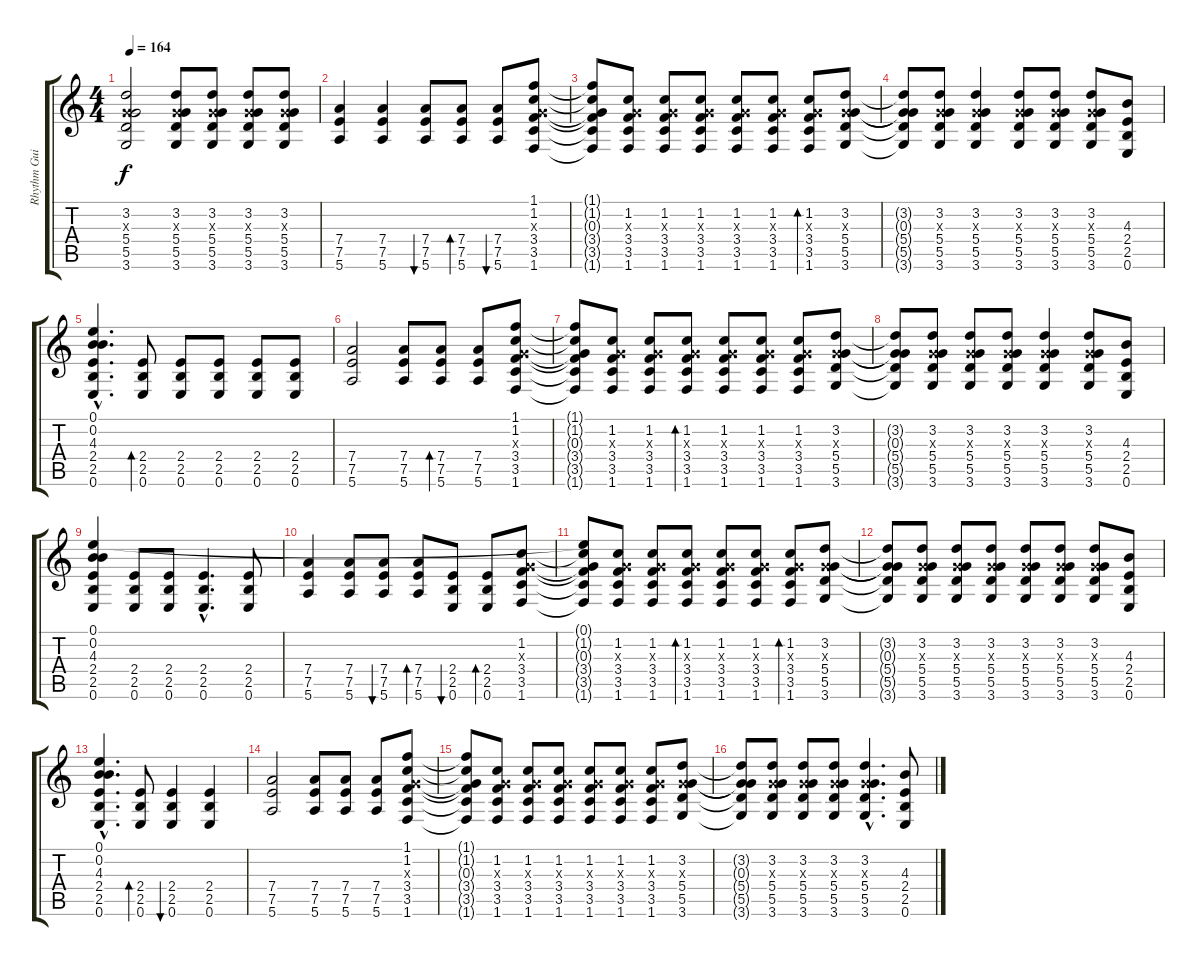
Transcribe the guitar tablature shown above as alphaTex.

\track ("Rhythm Guitar" "Rhythm Gui") {instrument distortionguitar}
\staff {score tabs}
\tuning (E4 B3 G3 D3 A2 E2) {hide}
\ts (4 4)
\tempo 164
\clef g2
\ks c
(3.2 0.3{x} 5.4 5.5 3.6).2{dy f} (3.2 0.3{x} 5.4 5.5 3.6).8 (3.2 0.3{x} 5.4 5.5 3.6).8 (3.2 0.3{x} 5.4 5.5 3.6).8 (3.2 0.3{x} 5.4 5.5 3.6).8 |
(7.4 7.5 5.6).4 (7.4 7.5 5.6).4 (7.4 7.5 5.6).8{bu 240} (7.4 7.5 5.6).8{bd 240} (7.4 7.5 5.6).8{bu 240} (1.1 1.2 0.3{x} 3.4 3.5 1.6).8 |
(1.1{t} 1.2{t} 0.3{t} 3.4{t} 3.5{t} 1.6{t}).8 (1.2 0.3{x} 3.4 3.5 1.6).8 (1.2 0.3{x} 3.4 3.5 1.6).8 (1.2 0.3{x} 3.4 3.5 1.6).8 (1.2 0.3{x} 3.4 3.5 1.6).8 (1.2 0.3{x} 3.4 3.5 1.6).8 (1.2 0.3{x} 3.4 3.5 1.6).8{bd 240} (3.2 0.3{x} 5.4 5.5 3.6).8 |
(3.2{t} 0.3{t} 5.4{t} 5.5{t} 3.6{t}).8 (3.2 0.3{x} 5.4 5.5 3.6).8 (3.2 0.3{x} 5.4 5.5 3.6).4 (3.2 0.3{x} 5.4 5.5 3.6).8 (3.2 0.3{x} 5.4 5.5 3.6).8 (3.2 0.3{x} 5.4 5.5 3.6).8 (4.3 2.4 2.5 0.6).8 |
(0.1{hac} 0.2{hac} 4.3{hac} 2.4{hac} 2.5{hac} 0.6{hac}).4{d} (2.4 2.5 0.6).8{bd 240} (2.4 2.5 0.6).8 (2.4 2.5 0.6).8 (2.4 2.5 0.6).8 (2.4 2.5 0.6).8 |
(7.4 7.5 5.6).2 (7.4 7.5 5.6).8 (7.4 7.5 5.6).8{bd 240} (7.4 7.5 5.6).8 (1.1 1.2 0.3{x} 3.4 3.5 1.6).8 |
(1.1{t} 1.2{t} 0.3{t} 3.4{t} 3.5{t} 1.6{t}).8 (1.2 0.3{x} 3.4 3.5 1.6).8 (1.2 0.3{x} 3.4 3.5 1.6).8 (1.2 0.3{x} 3.4 3.5 1.6).8{bd 240} (1.2 0.3{x} 3.4 3.5 1.6).8 (1.2 0.3{x} 3.4 3.5 1.6).8 (1.2 0.3{x} 3.4 3.5 1.6).8 (3.2 0.3{x} 5.4 5.5 3.6).8 |
(3.2{t} 0.3{t} 5.4{t} 5.5{t} 3.6{t}).8 (3.2 0.3{x} 5.4 5.5 3.6).8 (3.2 0.3{x} 5.4 5.5 3.6).8 (3.2 0.3{x} 5.4 5.5 3.6).8 (3.2 0.3{x} 5.4 5.5 3.6).4 (3.2 0.3{x} 5.4 5.5 3.6).8 (4.3 2.4 2.5 0.6).8 |
(0.1 0.2 4.3 2.4 2.5 0.6).4 (2.4 2.5 0.6).8 (2.4 2.5 0.6).8 (2.4{hac} 2.5{hac} 0.6{hac}).4{d} (2.4 2.5 0.6).8 |
(7.4 7.5 5.6).4 (7.4 7.5 5.6).8 (7.4 7.5 5.6).8{bu 240} (7.4 7.5 5.6).8{bd 240} (2.4 2.5 0.6).8{bu 240} (2.4 2.5 0.6).8{bd 240} (1.2 0.3{x} 3.4 3.5 1.6).8 |
(0.1{t} 1.2{t} 0.3{t} 3.4{t} 3.5{t} 1.6{t}).8 (1.2 0.3{x} 3.4 3.5 1.6).8 (1.2 0.3{x} 3.4 3.5 1.6).8 (1.2 0.3{x} 3.4 3.5 1.6).8{bd 240} (1.2 0.3{x} 3.4 3.5 1.6).8 (1.2 0.3{x} 3.4 3.5 1.6).8 (1.2 0.3{x} 3.4 3.5 1.6).8{bd 240} (3.2 0.3{x} 5.4 5.5 3.6).8 |
(3.2{t} 0.3{t} 5.4{t} 5.5{t} 3.6{t}).8 (3.2 0.3{x} 5.4 5.5 3.6).8 (3.2 0.3{x} 5.4 5.5 3.6).8 (3.2 0.3{x} 5.4 5.5 3.6).8 (3.2 0.3{x} 5.4 5.5 3.6).8 (3.2 0.3{x} 5.4 5.5 3.6).8 (3.2 0.3{x} 5.4 5.5 3.6).8 (4.3 2.4 2.5 0.6).8 |
(0.1{hac} 0.2{hac} 4.3{hac} 2.4{hac} 2.5{hac} 0.6{hac}).4{d} (2.4 2.5 0.6).8{bd 240} (2.4 2.5 0.6).4{bu 240} (2.4 2.5 0.6).4 |
(7.4 7.5 5.6).2 (7.4 7.5 5.6).8 (7.4 7.5 5.6).8 (7.4 7.5 5.6).8 (1.1 1.2 0.3{x} 3.4 3.5 1.6).8 |
(1.1{t} 1.2{t} 0.3{t} 3.4{t} 3.5{t} 1.6{t}).8 (1.2 0.3{x} 3.4 3.5 1.6).8 (1.2 0.3{x} 3.4 3.5 1.6).8 (1.2 0.3{x} 3.4 3.5 1.6).8 (1.2 0.3{x} 3.4 3.5 1.6).8 (1.2 0.3{x} 3.4 3.5 1.6).8 (1.2 0.3{x} 3.4 3.5 1.6).8 (3.2 0.3{x} 5.4 5.5 3.6).8 |
(3.2{t} 0.3{t} 5.4{t} 5.5{t} 3.6{t}).8 (3.2 0.3{x} 5.4 5.5 3.6).8 (3.2 0.3{x} 5.4 5.5 3.6).8 (3.2 0.3{x} 5.4 5.5 3.6).8 (3.2{hac} 0.3{hac x} 5.4{hac} 5.5{hac} 3.6{hac}).4{d} (4.3 2.4 2.5 0.6).8
